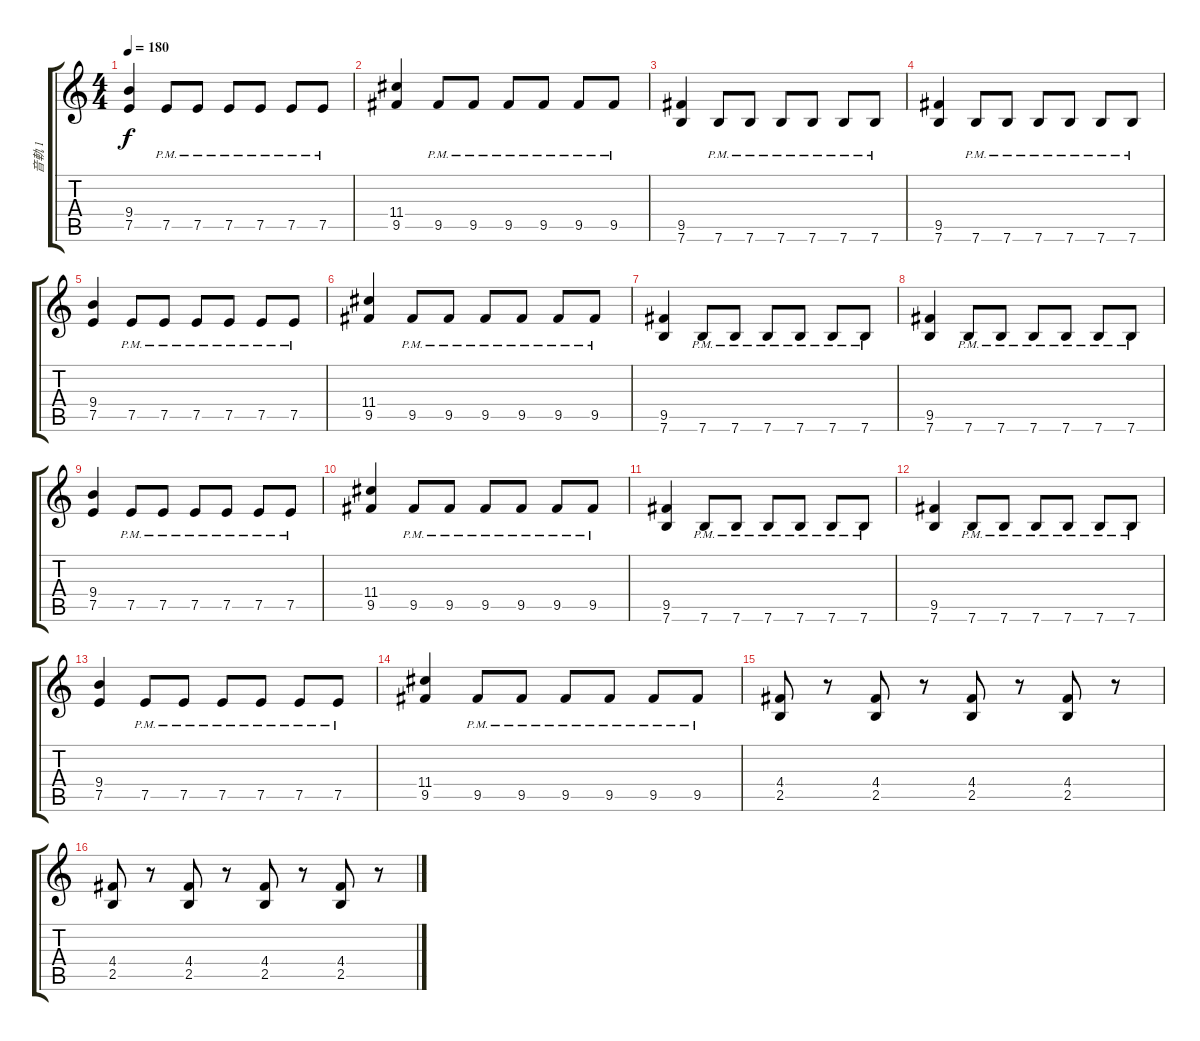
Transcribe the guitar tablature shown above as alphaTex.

\track ("音軌 1" "音軌 1") {instrument overdrivenguitar}
\staff {score tabs}
\tuning (E4 B3 G3 D3 A2 E2) {hide}
\ts (4 4)
\tempo 180
\clef g2
\ks c
(9.4 7.5).4{dy f} 7.5{pm}.8 7.5{pm}.8 7.5{pm}.8 7.5{pm}.8 7.5{pm}.8 7.5{pm}.8 |
(11.4 9.5).4 9.5{pm}.8 9.5{pm}.8 9.5{pm}.8 9.5{pm}.8 9.5{pm}.8 9.5{pm}.8 |
(9.5 7.6).4 7.6{pm}.8 7.6{pm}.8 7.6{pm}.8 7.6{pm}.8 7.6{pm}.8 7.6{pm}.8 |
(9.5 7.6).4 7.6{pm}.8 7.6{pm}.8 7.6{pm}.8 7.6{pm}.8 7.6{pm}.8 7.6{pm}.8 |
(9.4 7.5).4 7.5{pm}.8 7.5{pm}.8 7.5{pm}.8 7.5{pm}.8 7.5{pm}.8 7.5{pm}.8 |
(11.4 9.5).4 9.5{pm}.8 9.5{pm}.8 9.5{pm}.8 9.5{pm}.8 9.5{pm}.8 9.5{pm}.8 |
(9.5 7.6).4 7.6{pm}.8 7.6{pm}.8 7.6{pm}.8 7.6{pm}.8 7.6{pm}.8 7.6{pm}.8 |
(9.5 7.6).4 7.6{pm}.8 7.6{pm}.8 7.6{pm}.8 7.6{pm}.8 7.6{pm}.8 7.6{pm}.8 |
(9.4 7.5).4 7.5{pm}.8 7.5{pm}.8 7.5{pm}.8 7.5{pm}.8 7.5{pm}.8 7.5{pm}.8 |
(11.4 9.5).4 9.5{pm}.8 9.5{pm}.8 9.5{pm}.8 9.5{pm}.8 9.5{pm}.8 9.5{pm}.8 |
(9.5 7.6).4 7.6{pm}.8 7.6{pm}.8 7.6{pm}.8 7.6{pm}.8 7.6{pm}.8 7.6{pm}.8 |
(9.5 7.6).4 7.6{pm}.8 7.6{pm}.8 7.6{pm}.8 7.6{pm}.8 7.6{pm}.8 7.6{pm}.8 |
(9.4 7.5).4 7.5{pm}.8 7.5{pm}.8 7.5{pm}.8 7.5{pm}.8 7.5{pm}.8 7.5{pm}.8 |
(11.4 9.5).4 9.5{pm}.8 9.5{pm}.8 9.5{pm}.8 9.5{pm}.8 9.5{pm}.8 9.5{pm}.8 |
(4.4 2.5).8 r.8 (4.4 2.5).8 r.8 (4.4 2.5).8 r.8 (4.4 2.5).8 r.8 |
(4.4 2.5).8 r.8 (4.4 2.5).8 r.8 (4.4 2.5).8 r.8 (4.4 2.5).8 r.8
